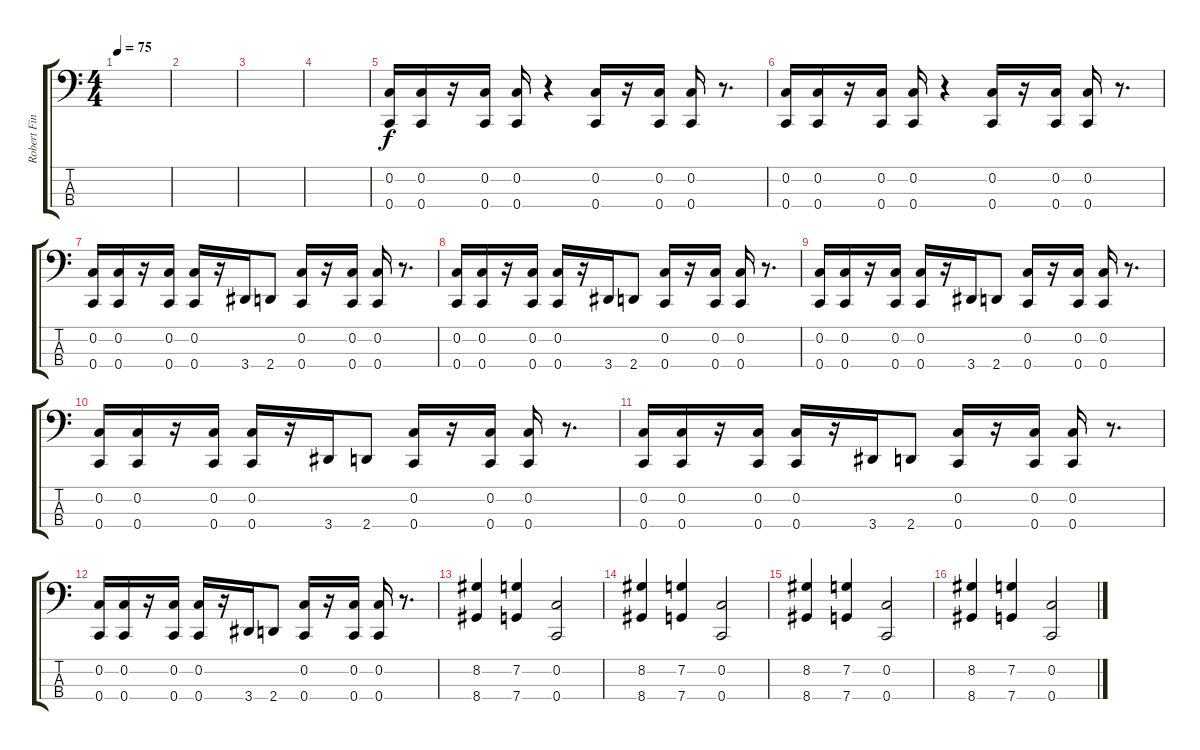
\track ("Robert Finger" "Robert Fin") {instrument electricbassfinger}
\staff {score tabs}
\tuning (F2 C2 G1 C1) {hide}
\ts (4 4)
\tempo 75
\clef f4
\ks c
|
|
|
|
(0.2 0.4).16 (0.2 0.4).16 r.16 (0.2 0.4).16 (0.2 0.4).16 r.4 (0.2 0.4).16 r.16 (0.2 0.4).16 (0.2 0.4).16 r.8{d} |
(0.2 0.4).16 (0.2 0.4).16 r.16 (0.2 0.4).16 (0.2 0.4).16 r.4 (0.2 0.4).16 r.16 (0.2 0.4).16 (0.2 0.4).16 r.8{d} |
(0.2 0.4).16 (0.2 0.4).16 r.16 (0.2 0.4).16 (0.2 0.4).16 r.16 3.4.16 2.4.8 (0.2 0.4).16 r.16 (0.2 0.4).16 (0.2 0.4).16 r.8{d} |
(0.2 0.4).16 (0.2 0.4).16 r.16 (0.2 0.4).16 (0.2 0.4).16 r.16 3.4.16 2.4.8 (0.2 0.4).16 r.16 (0.2 0.4).16 (0.2 0.4).16 r.8{d} |
(0.2 0.4).16 (0.2 0.4).16 r.16 (0.2 0.4).16 (0.2 0.4).16 r.16 3.4.16 2.4.8 (0.2 0.4).16 r.16 (0.2 0.4).16 (0.2 0.4).16 r.8{d} |
(0.2 0.4).16 (0.2 0.4).16 r.16 (0.2 0.4).16 (0.2 0.4).16 r.16 3.4.16 2.4.8 (0.2 0.4).16 r.16 (0.2 0.4).16 (0.2 0.4).16 r.8{d} |
(0.2 0.4).16 (0.2 0.4).16 r.16 (0.2 0.4).16 (0.2 0.4).16 r.16 3.4.16 2.4.8 (0.2 0.4).16 r.16 (0.2 0.4).16 (0.2 0.4).16 r.8{d} |
(0.2 0.4).16 (0.2 0.4).16 r.16 (0.2 0.4).16 (0.2 0.4).16 r.16 3.4.16 2.4.8 (0.2 0.4).16 r.16 (0.2 0.4).16 (0.2 0.4).16 r.8{d} |
(8.2 8.4).4 (7.2 7.4).4 (0.2 0.4).2 |
(8.2 8.4).4 (7.2 7.4).4 (0.2 0.4).2 |
(8.2 8.4).4 (7.2 7.4).4 (0.2 0.4).2 |
(8.2 8.4).4 (7.2 7.4).4 (0.2 0.4).2
